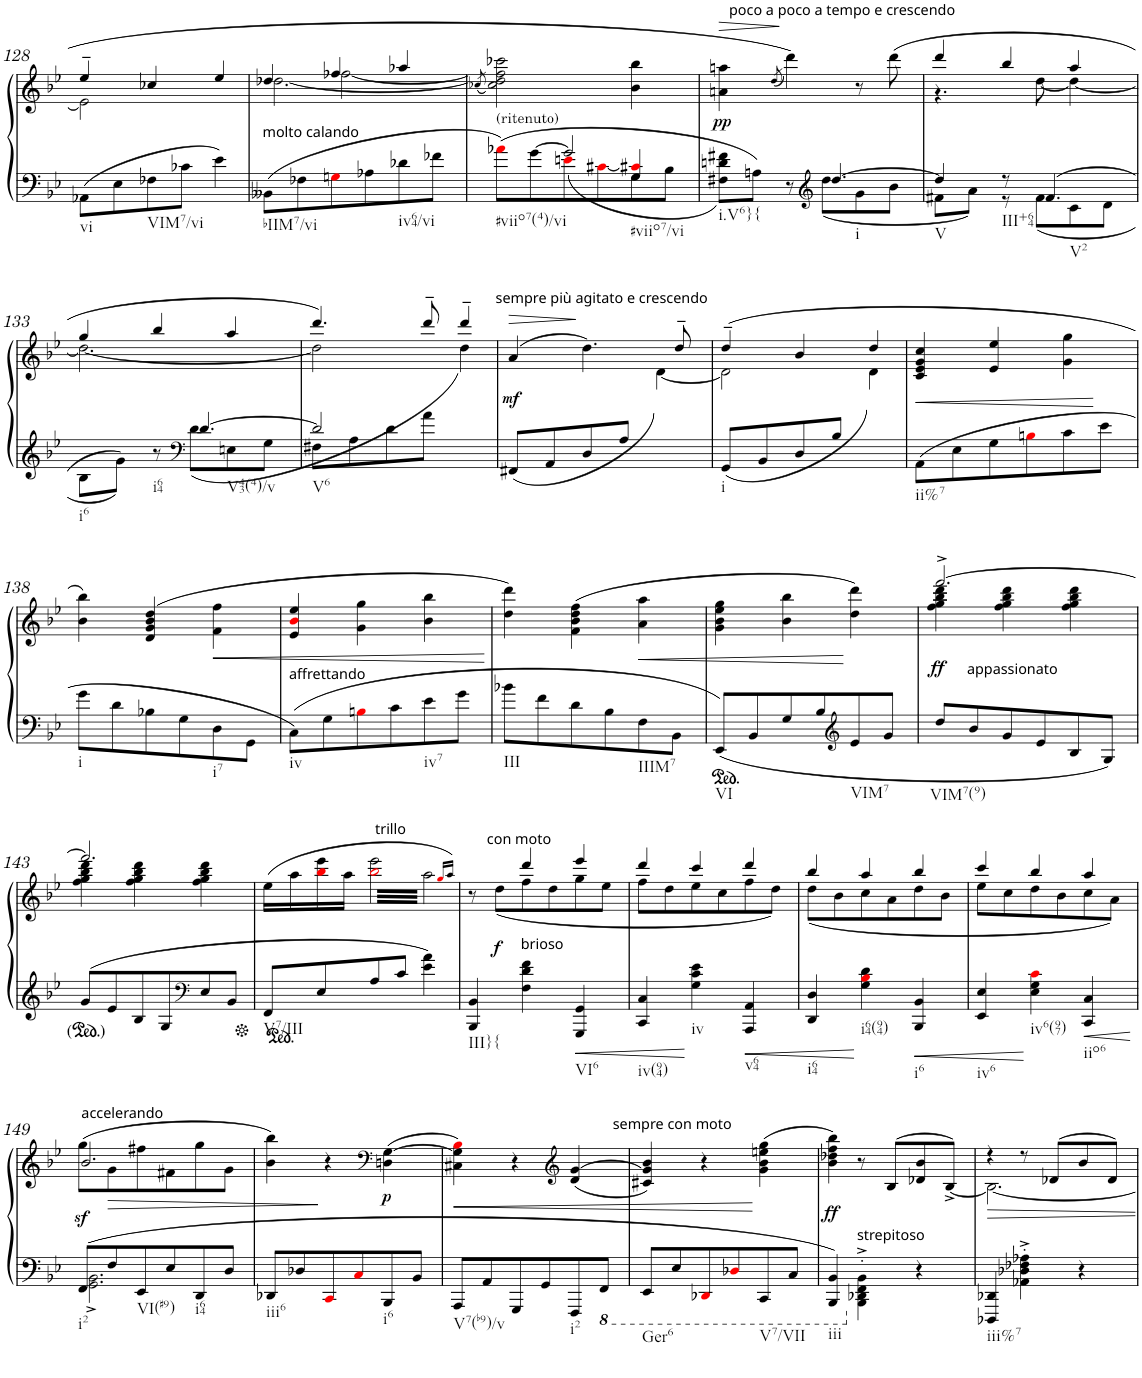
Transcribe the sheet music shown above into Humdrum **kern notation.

**kern	**kern	**dynam
*part1	*part1	*part1
*staff2	*staff1	*staff1/2
*I"Klavier	*	*
*I'Klav.	*	*
!!LO:PB:g=z
*clefF4	*clefG2	*
*k[b-e-]	*k[b-e-]	*
*B-:	*B-:	*
*M3/4	*M3/4	*
=128	=128	=128
*	*^	*
!LO:TX:b:t=vi	!	!	!
8AA-X\L	4ee-~/	2e-\]	.
8E-\	.	.	.
!LO:TX:b:t=VIM7/vi	!	!	!
8F-X\	4cc-X/	.	.
8c-X\J	.	.	.
4e-\	4ee-/	4ryy	.
=129	=129	=129	=129
*	*	*^	*
!LO:TX:a:t=molto calando	!	!	!	!
!LO:TX:b:t=bIIM7/vi	!	!	!	!
8BB--X\L	4dd-X/	[<2.dd-\	4ryy	.
8F-X\	.	.	.	.
8Gni\	4ff-X/	.	[<2ff-\	.
8A-X\	.	.	.	.
!LO:TX:b:t=iv64/vi	!	!	!	!
8d-X\	4aa-X/	.	.	.
8f-X\J	.	.	.	.
*	*v	*v	*v	*
=130	=130	=130
.	(8qcc-X/	.
*^	*	*
*	*^	*	*
!LO:TX:a:t=(ritenuto)	!	!	!	!
!LO:TX:b:t=#viio7(4)/vi	!	!	!	!
8a-Xi\L	4ryy	2ryy	2cc-\ 2dd-\] 2ff-\] 2ccc-X\)	.
[8g\	.	.	.	.
8eni\	2g/]	.	.	.
[8c#Xi\	.	.	.	.
!LO:TX:b:t=#viio7/vi	!	!	!	!
8G\	.	4G/ 4c#Xi/]	4b-\ 4bb-\	.
8B-\J	.	.	.	.
*	*v	*v	*	*
=131	=131	=131	=131
!	!	!LO:TX:a:t=poco a poco a tempo e crescendo	!
!LO:TX:b:t=i.V6}{	!	!	!
!	!	!	!LO:HP:b
!	!	!	!LO:DY:n=1:b
8F#X\ 8dn\ 8f#X\L	4ryy	4an\ 4aan\	> pp
8An\J	.	.	.
.	.	(8qdd/	.
8r	8ryy	4ddd\)	.
*clefG2	*	*	*
!LO:TX:b:t=i	!	!	!
[4.dd/	8dd\L	.	.
.	8g\	8r	.
.	8b-\J	(8ddd\	.
=132	=132	=132	=132
*	*	*^	*
!LO:TX:b:t=V	!	!	!	!
4dd/]	8f#X\L	4ddd/	4.r	.
.	8a\J	.	.	.
!LO:TX:b:t=III+64	!	!	!	!
8r	8r	4bb-/	.	.
!LO:TX:b:t=V2	!	!	!	!
4.f#/	8f#\L	.	[<8dd\	.
.	8c\	4aa/	4dd\_	.
.	8d\J	.	.	.
!!LO:LB:g=z	!!
=133	=133	=133	=133	=133
!LO:TX:b:t=i6	!	!	!	!
8B-\L	4.ryy	4gg/	2.dd\_	.
8g\J	.	.	.	.
!LO:TX:b:t=i64	!	!	!	!
8r	.	4bb-/	.	.
*clefF4	*	*	*	*
(8d\L	[4.d/	.	.	.
!LO:TX:b:t=V43(4)/v	!	!	!	!
8En\	.	4aa/	.	.
8G\J	.	.	.	.
=134	=134	=134	=134	=134
!LO:TX:b:t=V6	!	!	!	!
2d/]	8F#X\L	4.ddd/)	2dd\]	.
.	8A\	.	.	.
.	8d\	.	.	.
.	8a\J	8ddd~/	.	.
4ryy	4ryy	4ddd~/	4dd\)	.
=135	=135	=135	=135	=135
!	!	!LO:TX:a:t=sempre più agitato e crescendo	!	!
!	!	!	!	!LO:HP:b
!	!	!	!	!LO:DY:n=1:b
*v	*v	*	*	*
(8FF#X/L	(4a/	2ryy	> mf
8AA/	.	.	.
8D/	4.dd\)	.	]
8A/J	.	.	.
4ryy	.	([<4d\	.
.	8dd~/	.	.
=136	=136	=136	=136
!LO:TX:b:t=i	!	!	!
8GG/L	4dd~/	2d\]	.
8BB-/	.	.	.
8D/	4b-/	.	.
8B-/J	.	.	.
4ryy	4dd/	(4d\	.
=137	=137	=137	=137
!LO:TX:b:t=ii%7	!	!	!
!	!	!	!LO:HP:b=2
*	*v	*v	*
8AA\L	4c/ 4e-/ 4g/ 4cc/	<
8E-\	.	.
8G\	4e-/ 4ee-/	.
8Bni\	.	.
8c\	4g\ 4gg\	.
8e-\J	.	]
!!LO:LB:g=z
=138	=138	=138
!LO:TX:b:t=i	!	!
8g\L	4b-\ 4bb-\)	.
8d\	.	.
8B-X\	(4d/ 4g/ 4b-/ 4dd/	.
8G\	.	.
!LO:TX:b:t=i7	!	!
!	!	!LO:HP:b
8D\	4f\ 4ff\	<
8GG\J	.	.
=139	=139	=139
!LO:TX:a:t=affrettando	!	!
!LO:TX:b:t=iv	!	!
8C\L	4e-/ 4b-i/ 4ee-/	.
8G\	.	.
8Bni\	4g\ 4gg\	.
8c\	.	.
!LO:TX:b:t=iv7	!	!
8e-\	4b-\ 4bb-\	.
8g\J	.	.
.	.	[
=140	=140	=140
!LO:TX:b:t=III	!	!
8b-X\L	4dd\ 4ddd\)	.
8f\	.	.
8d\	(4f\ 4b-\ 4dd\ 4ff\	.
8B-\	.	.
!LO:TX:b:t=IIIM7	!	!
!	!	!LO:HP:b
8F\	4a\ 4aa\	<
8BB-\J	.	.
=141	=141	=141
!LO:TX:b:t=VI	!	!
8EE-/L	4g\ 4b-\ 4ee-\ 4gg\	.
8BB-/	.	.
8G/	4b-\ 4bb-\	.
8B-/	.	.
*clefG2	*	*
!LO:TX:b:t=VIM7	!	!
8e-/	4dd\ 4ddd\)	[
8g/J	.	.
=142	=142	=142
*	*^	*
!LO:TX:b:t=VIM7(9)	!	!	!
!	!	!	!LO:DY:b
8dd/L	[>2.fff^/	4ff\ 4gg\ 4bb-\ 4ddd\	ff
!LO:TX:a:t=appassionato	!	!	!
8b-/	.	.	.
8g/	.	4ff\ 4gg\ 4bb-\ 4ddd\	.
8e-/	.	.	.
8B-/	.	4ff\ 4gg\ 4bb-\ 4ddd\	.
8G/J	.	.	.
!!LO:LB:g=z	!!
=143	=143	=143	=143
8g/L	2.fff/]	4ff\ 4gg\ 4bb-\ 4ddd\	.
8e-/	.	.	.
8B-/	.	4ff\ 4gg\ 4bb-\ 4ddd\	.
8G/	.	.	.
*clefF4	*	*	*
8E-/	.	4ff\ 4gg\ 4bb-\ 4ddd\	.
8BB-/J	.	.	.
*	*v	*v	*
=144	=144	=144
!LO:TX:b:t=V7/III	!	!
8FF/L	(16ee-\LL	.
.	16aa\	.
8E-/	16bb-i\ 16eee-\	.
.	16aa\JJ	.
!	!LO:TX:a:t=trillo	!
*	*tremolo	*
8A/	64bb-i\ 64eee-\LLLL	.
.	64aa\	.
.	64bb-i\ 64eee-\	.
.	64aa\	.
.	64bb-i\ 64eee-\	.
.	64aa\	.
.	64bb-i\ 64eee-\	.
.	64aa\	.
8c/J	64bb-i\ 64eee-\	.
.	64aa\	.
.	64bb-i\ 64eee-\	.
.	64aa\	.
.	64bb-i\ 64eee-\	.
.	64aa\	.
.	64bb-i\ 64eee-\	.
.	64aa\	.
4e-\ 4a\	64bb-i\ 64eee-\	.
.	64aa\	.
.	64bb-i\ 64eee-\	.
.	64aa\	.
.	64bb-i\ 64eee-\	.
.	64aa\	.
.	64bb-i\ 64eee-\	.
.	64aa\	.
.	64bb-i\ 64eee-\	.
.	64aa\	.
.	64bb-i\ 64eee-\	.
.	64aa\	.
.	64bb-i\ 64eee-\	.
.	64aa\	.
.	64bb-i\ 64eee-\	.
.	64aa\JJJJ	.
*	*Xtremolo	*
.	16qggi/LL	.
.	16qaa/JJ)	.
=145	=145	=145
*	*^	*
!LO:TX:b:t=III}{	!	!	!
4BBB-/ 4BB-/	8r	8ryy	.
.	.	.	.
.	.	.	.
.	.	.	.
.	.	.	.
.	.	.	.
.	.	.	.
.	.	.	.
!	!	!	!LO:DY:b
.	8ryy	(8dd\L	f
.	.	.	.
.	.	.	.
.	.	.	.
.	.	.	.
.	.	.	.
.	.	.	.
.	.	.	.
!	!LO:TX:a:t=con moto	!	!
!LO:TX:a:t=brioso	!	!	!
4F\ 4d\ 4f\	4ddd/	8ff\	.
.	.	8dd\	.
!LO:TX:b:t=VI6	!	!	!
4GGG/ 4GG/	4eee-/	8gg\	.
.	.	8ee-\J	.
=146	=146	=146	=146
!LO:TX:b:t=iv(94)	!	!	!
4CC/ 4C/	4ddd/	8ff\L	.
.	.	8dd\	.
!LO:TX:b:t=iv	!	!	!
4G\ 4c\ 4e-\	4ccc/	8ee-\	[
.	.	8cc\	.
!LO:TX:b:t=v64	!	!	!
4AAA/ 4AA/	4ddd/	8ff\	.
.	.	8dd\J)	.
=147	=147	=147	=147
!LO:TX:b:t=i64	!	!	!
4DD/ 4D/	4bb-/	(8dd\L	.
.	.	8b-\	.
!LO:TX:b:t=i64(94)	!	!	!
4G\ 4B-i\ 4d\	4aa/	8cc\	.
.	.	8a\	.
!LO:TX:b:t=i6	!	!	!
4BBB-/ 4BB-/	4bb-/	8dd\	.
.	.	8b-\J	.
=148	=148	=148	=148
!LO:TX:b:t=iv6	!	!	!
4EE-/ 4E-/	4ccc/	8ee-\L	.
.	.	8cc\	.
!LO:TX:b:t=iv6(97)	!	!	!
4E-\ 4G\ 4ci\	4bb-/	8dd\	.
.	.	8b-\	.
!LO:TX:b:t=iio6	!	!	!
!	!	!	!LO:HP:b=2
4CC/ 4C/	4aa/	8cc\	<
.	.	8a\J)	.
!!LO:LB:g=z	!!
=149	=149	=149	=149
*^	*	*	*
!	!	!LO:TX:a:t=accelerando	!	!
!LO:TX:b:t=i2	!	!	!	!
!	!	!	!	!LO:DY:b
8FF/L	2.GG\^ 2.BB-\^	2.b-/	(>8gg\L	sf
!	!	!	!	!LO:HP:b
8F/	.	.	8g\	>
!LO:TX:b:t=VI(#9)	!	!	!	!
8EE-/	.	.	8ff#X\	.
8E-/	.	.	8f#X\	.
!LO:TX:b:t=i64	!	!	!	!
8DD/	.	.	8gg\	.
8D/J	.	.	8g\J	.
*v	*v	*	*	*
=150	=150	=150	=150
!LO:TX:b:t=iii6	!	!	!
*	*v	*v	*
8DD-X/L	4b-\ 4bb-\)	.
8D-X/	.	.
8CCi/	4r	[
8Ci/	.	.
*	*clefF4	*
!LO:TX:b:t=i6	!	!
!	!	!LO:DY:b
8BBB-/	(>4Dn\ [>4G\	p
8BB-/J	.	.
=151	=151	=151
!LO:TX:b:t=V7(b9)/v	!	!
8AAA/L	4C#X\ 4G\] 4B-i\)	.
8AA/	.	.
8GGG/	4r	.
8GG/	.	.
*	*clefG2	*
!LO:TX:b:t=i2	!	!
8FFF/	(<4d/ [>4g/	.
8FFF/J	.	.
=152	=152	=152
!	!LO:TX:a:t=sempre con moto	!
!LO:TX:b:t=Ger6	!	!
8EEE-/L	4c#X/ 4g/] 4b-/)	.
8EE-/	.	.
8DDD-Xi/	4r	.
8DD-Xi/	.	.
!LO:TX:b:t=V7/VII	!	!
8CCC/	(4g\ 4b-\ 4een\ 4gg\	]
8CC/J	.	.
=153	=153	=153
!LO:TX:b:t=iii	!	!
!	!	!LO:DY:b
4BBBB-/ 4BBB-/	4b-\ 4dd-X\ 4ff\ 4bb-\)	ff
!LO:TX:a:t=strepitoso	!	!
4BBB-\'^ 4DD-X\'^ 4FF\'^ 4BB-\'^	8r	.
.	(>8B-/L	.
4r	8d-X/ 8b-/	.
.	[<8B-^/J)	.
=154	=154	=154
*	*^	*
!LO:TX:b:t=iii%7	!	!	!
4DDD-X/ 4DD-X/	4r	2.B-\_	.
4AA-X\'^ 4D-X\'^ 4F-X\'^ 4A-X\'^	8r	.	.
.	(8d-X/L	.	.
4r	8b-/	.	.
.	8d-/J)	.	.
*	*v	*v	*
=	=	=
*-	*-	*-
